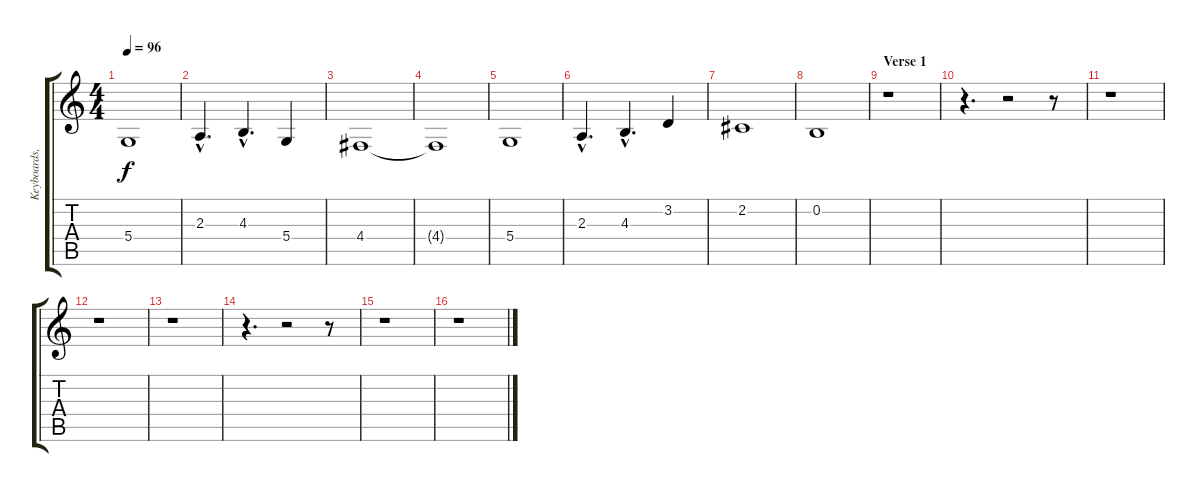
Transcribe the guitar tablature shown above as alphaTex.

\track ("Keyboards, melody" "Keyboards,") {instrument cello}
\staff {score tabs}
\tuning (E4 B3 G3 D3 A2 E2) {hide}
\ts (4 4)
\tempo 96
\clef g2
\ks c
5.4.1{dy f} |
2.3{hac}.4{d} 4.3{hac}.4{d} 5.4.4 |
4.4.1 |
4.4{t}.1 |
5.4.1 |
2.3{hac}.4{d} 4.3{hac}.4{d} 3.2.4 |
2.2.1 |
0.2.1 |
\section ("" "Verse 1")
r.1 |
r.4{d} r.2 r.8 |
r.1 |
r.1 |
r.1 |
r.4{d} r.2 r.8 |
r.1 |
r.1
